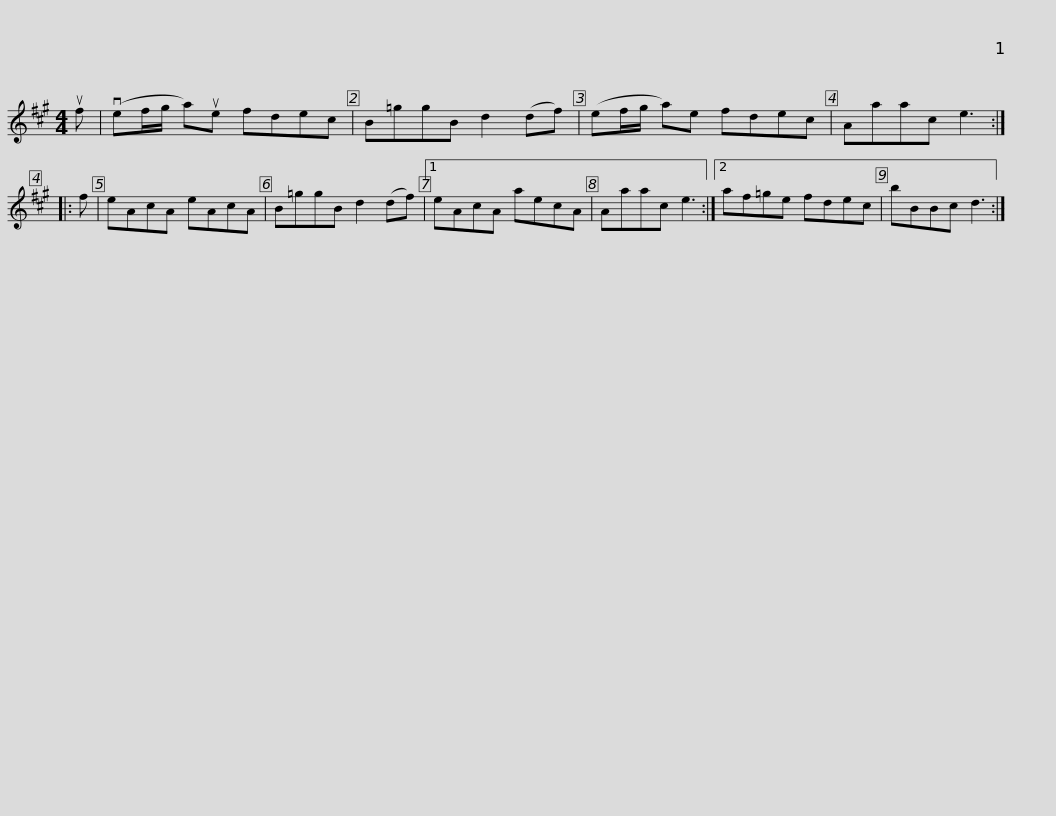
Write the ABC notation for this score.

X:1
L:1/8
M:4/4
I:linebreak $
K:A
V:1 treble
V:1
 uf | (vef/g/ a)ue fdec | B=ggB d2 (df) | (ef/g/ a)e fdec | Aaac e3 :: %5
 f | eAcA eAcA |$ B=ggB d2 (df) |1 eAcA aecA | Aaac e3 :|2 %10
 af=ge fdec | bBBc d3 :| %12
